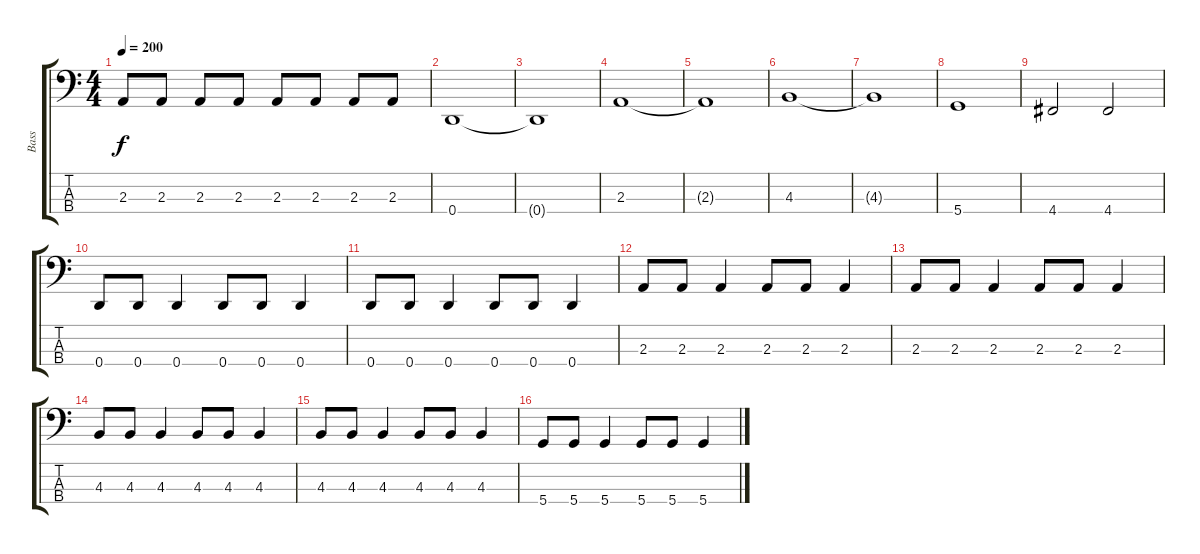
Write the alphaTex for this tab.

\track ("Bass" "Bass") {instrument electricbasspick}
\staff {score tabs}
\tuning (F2 C2 G1 D1) {hide}
\ts (4 4)
\tempo 200
\clef f4
\ks c
2.3.8{dy f} 2.3.8 2.3.8 2.3.8 2.3.8 2.3.8 2.3.8 2.3.8 |
0.4.1 |
0.4{t}.1 |
2.3.1 |
2.3{t}.1 |
4.3.1 |
4.3{t}.1 |
5.4.1 |
4.4.2 4.4.2 |
0.4.8 0.4.8 0.4.4 0.4.8 0.4.8 0.4.4 |
0.4.8 0.4.8 0.4.4 0.4.8 0.4.8 0.4.4 |
2.3.8 2.3.8 2.3.4 2.3.8 2.3.8 2.3.4 |
2.3.8 2.3.8 2.3.4 2.3.8 2.3.8 2.3.4 |
4.3.8 4.3.8 4.3.4 4.3.8 4.3.8 4.3.4 |
4.3.8 4.3.8 4.3.4 4.3.8 4.3.8 4.3.4 |
5.4.8 5.4.8 5.4.4 5.4.8 5.4.8 5.4.4
